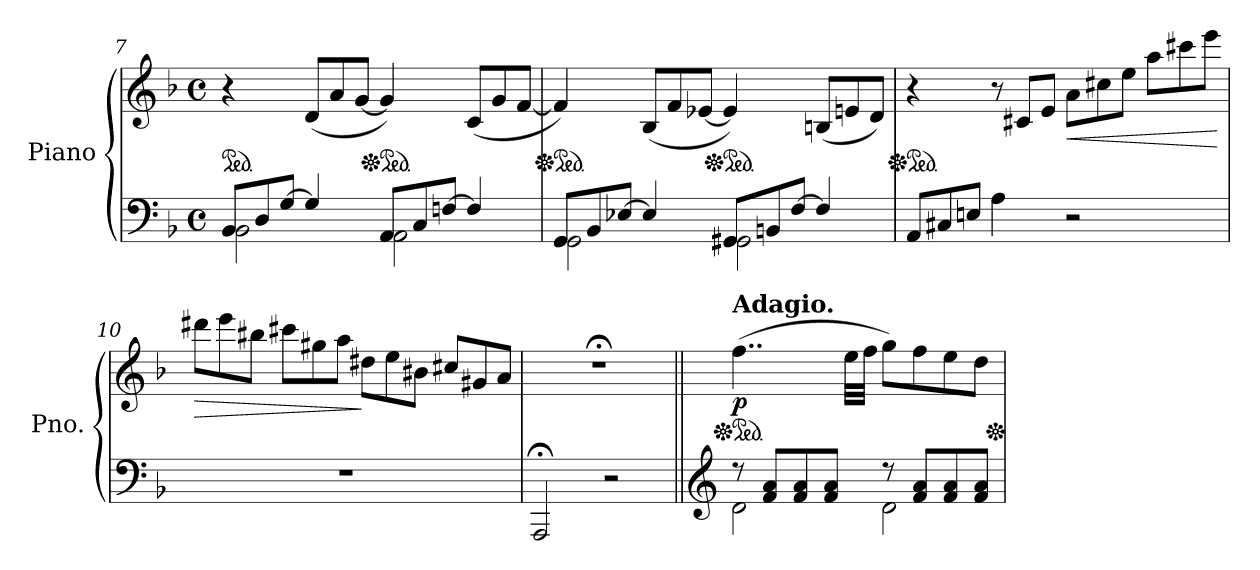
**kern	**kern	**dynam
*part1	*part1	*part1
*staff2	*staff1	*staff1/2
*I"Piano	*	*
*I'Pno.	*	*
*clefF4	*clefG2	*
*k[b-]	*k[b-]	*
*M4/4	*M4/4	*
*met(c)	*met(c)	*
*Xtuplet	*	*
=7	=7	=7
*^	*	*
*	*	*ped	*
12BB-/L	2BB-\	4r	.
12D/	.	.	.
[12G/J	.	.	.
*	*	*Xtuplet	*
4G/]	.	(<12d/L	.
.	.	12a/	.
.	.	[12g/J	.
*	*	*Xped	*
*	*	*ped	*
12AA/L	2AA\	4g/])	.
12C/	.	.	.
[12Fn/J	.	.	.
4F/]	.	(<12c/L	.
.	.	12g/	.
.	.	[12f/J	.
!!LO:LB:g=z
=8	=8	=8	=8
*	*	*Xped	*
*	*	*ped	*
12GG/L	2GG\	4f/])	.
12BB-/	.	.	.
[12E-X/J	.	.	.
4E-/]	.	(<12B-/L	.
.	.	12f/	.
.	.	[12e-X/J	.
*	*	*Xped	*
*	*	*ped	*
12GG#X/L	2GG#\	4e-/])	.
12BBn/	.	.	.
[12F/J	.	.	.
4F/]	.	(<12Bn/L	.
.	.	12en/	.
.	.	12d/J)	.
*v	*v	*	*
=9	=9	=9
*	*Xped	*
*	*ped	*
(>12AA/L	4r	.
12C#X/	.	.
12En/J	.	.
4A\	12r	.
.	12c#X/L	.
.	12e/J	.
!	!	!LO:HP:b
2r	12a\L	<
.	12cc#X\	.
.	12ee\J	.
.	12aa\L	.
.	12ccc#X\	.
.	12eee\J	.
.	.	[
=10	=10	=10
!	!	!LO:HP:b
1r	12ddd#X\L	>
.	12eee\	.
.	12bb#X\J	.
.	12ccc#X\L	.
.	12gg#X\	.
.	12aa\J	.
.	12dd#X\L	]
.	12ee\	.
.	12b#X\J	.
.	12cc#X/L	.
.	12g#X/	.
.	12a/J)	.
=11	=11	=11
2AAA;</	1r;<	.
2r	.	.
!!LO:LB:g=z
=12||	=12||	=12||
*clefG2	*	*
*^	*	*
*	*	*Xped	*
*	*	*ped	*
!	!	!LO:TX:a:B:t=Adagio.	!
!	!	!	!LO:DY:b
8r	2d\	(>4..ff\	p
8f/ 8a/L	.	.	.
8f/ 8a/	.	.	.
8f/ 8a/J	.	.	.
.	.	32ee\LLL	.
.	.	32ff\JJJ	.
8r	2d\	8gg\L)	.
8f/ 8a/L	.	8ff\	.
8f/ 8a/	.	8ee\	.
8f/ 8a/J	.	8dd\J	.
*v	*v	*	*
*	*Xped	*
=	=	=
*-	*-	*-
